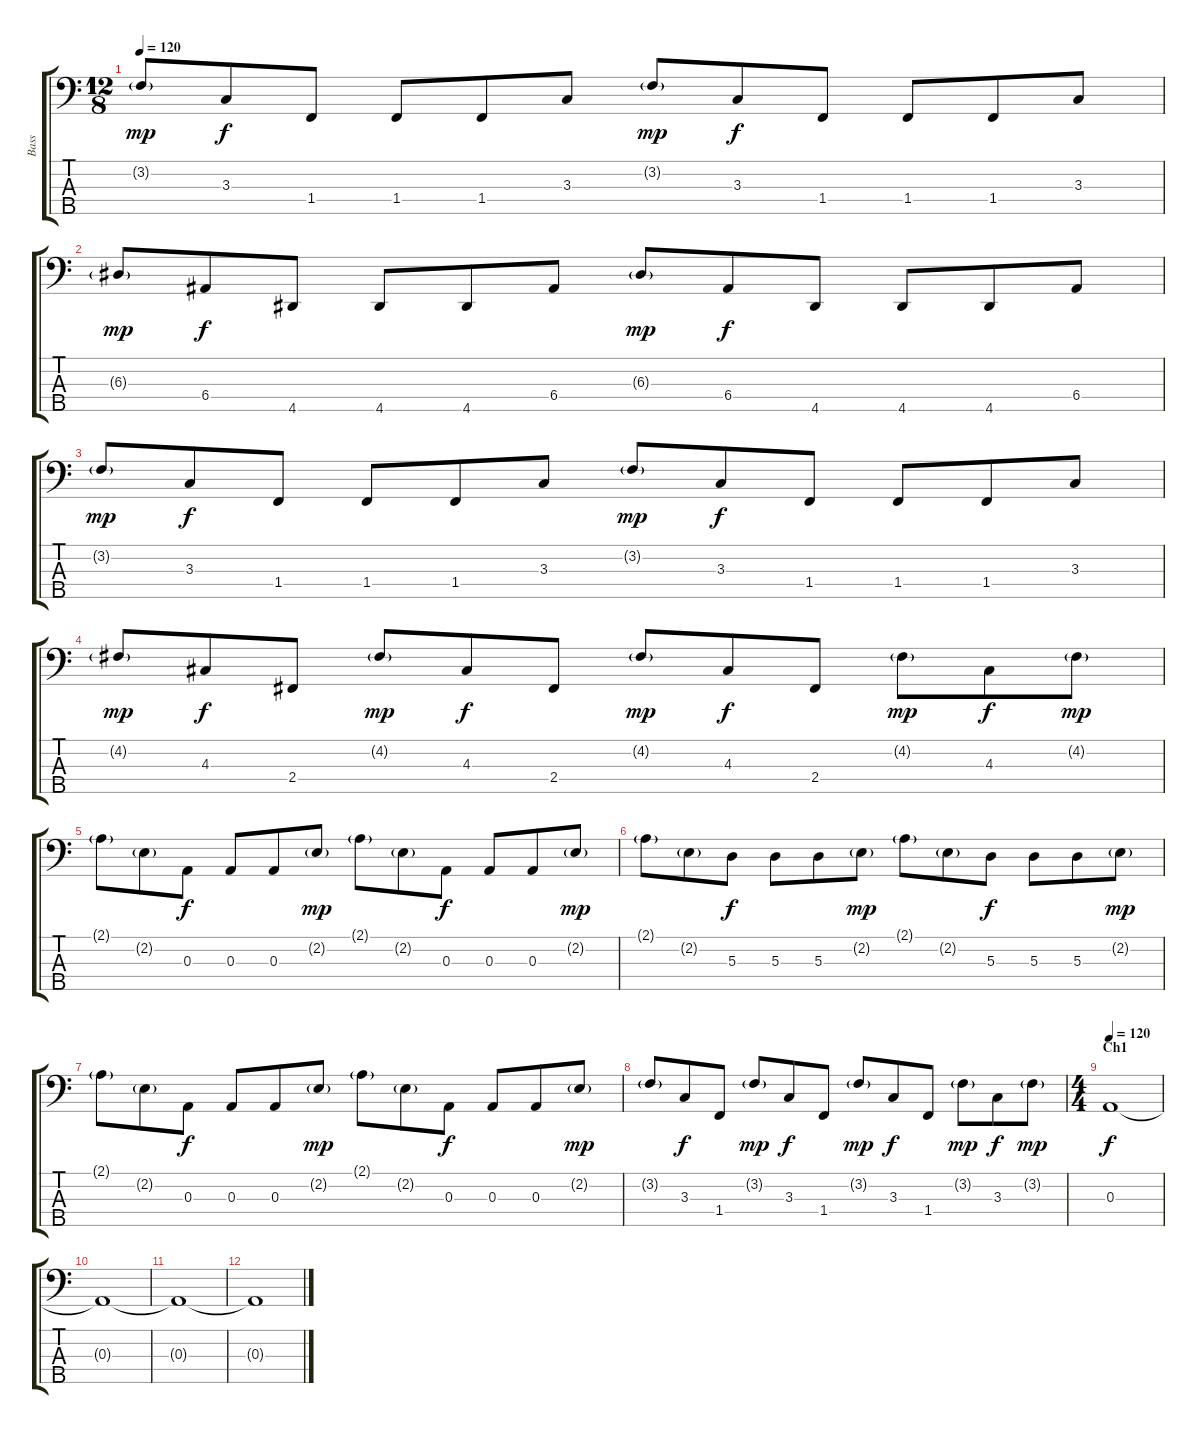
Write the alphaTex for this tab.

\track ("Bass" "Bass") {instrument electricbassfinger}
\staff {score tabs}
\tuning (G2 D2 A1 E1 B0) {hide}
\ts (12 8)
\tempo 120
\clef f4
\ks c
3.2{g}.8{dy mp} 3.3.8{dy f} 1.4.8 1.4.8 1.4.8 3.3.8 3.2{g}.8{dy mp} 3.3.8{dy f} 1.4.8 1.4.8 1.4.8 3.3.8 |
6.3{g}.8{dy mp} 6.4.8{dy f} 4.5.8 4.5.8 4.5.8 6.4.8 6.3{g}.8{dy mp} 6.4.8{dy f} 4.5.8 4.5.8 4.5.8 6.4.8 |
3.2{g}.8{dy mp} 3.3.8{dy f} 1.4.8 1.4.8 1.4.8 3.3.8 3.2{g}.8{dy mp} 3.3.8{dy f} 1.4.8 1.4.8 1.4.8 3.3.8 |
4.2{g}.8{dy mp} 4.3.8{dy f} 2.4.8 4.2{g}.8{dy mp} 4.3.8{dy f} 2.4.8 4.2{g}.8{dy mp} 4.3.8{dy f} 2.4.8 4.2{g}.8{dy mp} 4.3.8{dy f} 4.2{g}.8{dy mp} |
2.1{g}.8 2.2{g}.8 0.3.8{dy f} 0.3.8 0.3.8 2.2{g}.8{dy mp} 2.1{g}.8 2.2{g}.8 0.3.8{dy f} 0.3.8 0.3.8 2.2{g}.8{dy mp} |
2.1{g}.8 2.2{g}.8 5.3.8{dy f} 5.3.8 5.3.8 2.2{g}.8{dy mp} 2.1{g}.8 2.2{g}.8 5.3.8{dy f} 5.3.8 5.3.8 2.2{g}.8{dy mp} |
2.1{g}.8 2.2{g}.8 0.3.8{dy f} 0.3.8 0.3.8 2.2{g}.8{dy mp} 2.1{g}.8 2.2{g}.8 0.3.8{dy f} 0.3.8 0.3.8 2.2{g}.8{dy mp} |
3.2{g}.8 3.3.8{dy f} 1.4.8 3.2{g}.8{dy mp} 3.3.8{dy f} 1.4.8 3.2{g}.8{dy mp} 3.3.8{dy f} 1.4.8 3.2{g}.8{dy mp} 3.3.8{dy f} 3.2{g}.8{dy mp} |
\ts (4 4)
\section ("" "Ch1")
\tempo 120
0.3.1{dy f volume 0} |
0.3{t}.1 |
0.3{t}.1 |
0.3{t}.1
